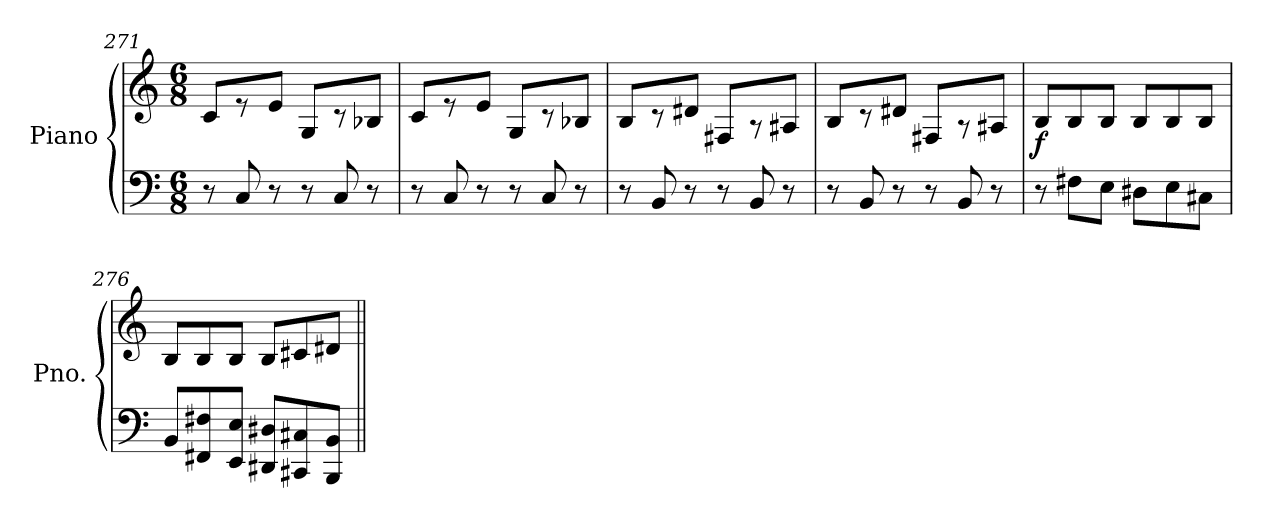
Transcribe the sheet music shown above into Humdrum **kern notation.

**kern	**kern	**dynam
*part1	*part1	*part1
*staff2	*staff1	*staff1/2
*I"Piano	*	*
*I'Pno.	*	*
!!LO:LB:g=z
*clefF4	*clefG2	*
*k[]	*k[]	*
*M6/8	*M6/8	*
=271	=271	=271
8r	8c/L	.
8C/	8r	.
8r	8e/J	.
8r	8G/L	.
8C/	8r	.
8r	8B-X/J	.
=272	=272	=272
8r	8c/L	.
8C/	8r	.
8r	8e/J	.
8r	8G/L	.
8C/	8r	.
8r	8B-X/J	.
=273	=273	=273
8r	8B/L	.
8BB/	8r	.
8r	8d#X/J	.
8r	8F#X/L	.
8BB/	8r	.
8r	8A#X/J	.
=274	=274	=274
8r	8B/L	.
8BB/	8r	.
8r	8d#X/J	.
8r	8F#X/L	.
8BB/	8r	.
8r	8A#X/J	.
=275	=275	=275
!	!	!LO:DY:b
8r	8B/L	f
8F#X\L	8B/	.
8E\J	8B/J	.
8D#X\L	8B/L	.
8E\	8B/	.
8C#X\J	8B/J	.
!!LO:PB:g=z
=276	=276	=276
8BB/L	8B/L	.
8FF#X/ 8F#X/	8B/	.
8EE/ 8E/J	8B/J	.
8DD#X/ 8D#X/L	8B/L	.
8CC#X/ 8C#X/	8c#X/	.
8BBB/ 8BB/J	8d#X/J	.
=||	=||	=||
*-	*-	*-
